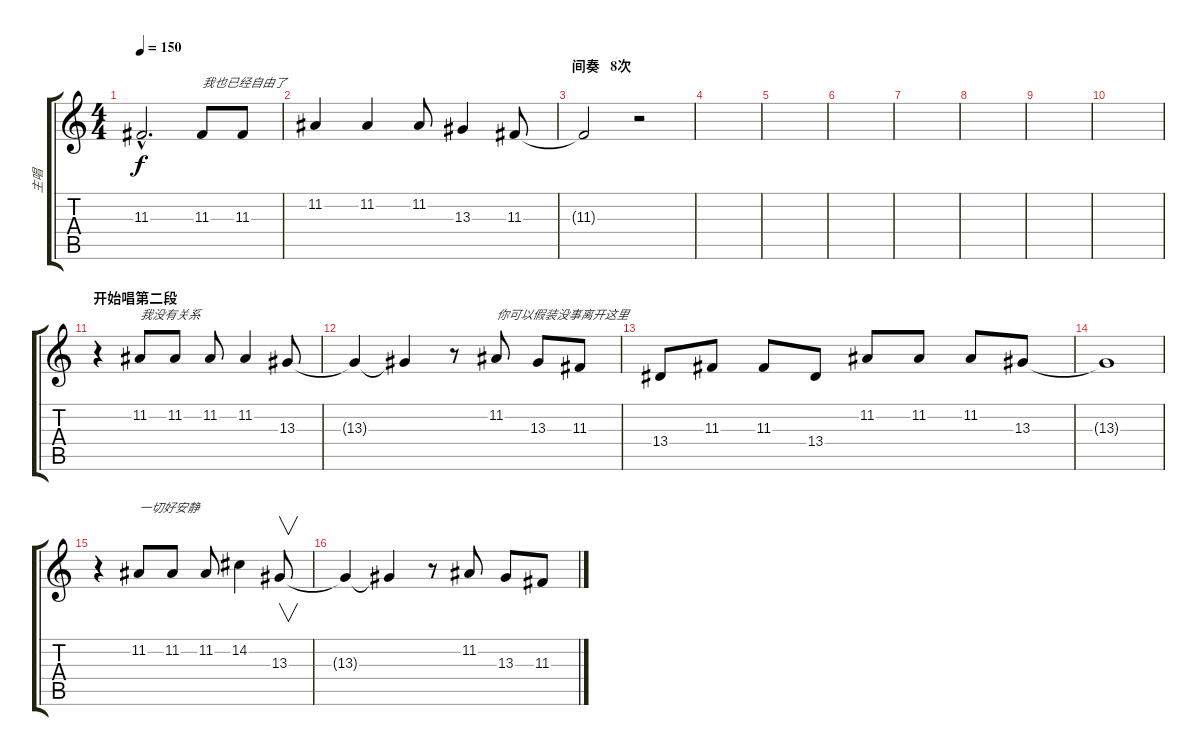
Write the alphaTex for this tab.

\track ("主唱" "主唱") {instrument accordion}
\staff {score tabs}
\tuning (E4 B3 G3 D3 A2 E2) {hide}
\ts (4 4)
\tempo 150
\clef g2
\ks c
11.3{hac t}.2{d dy f} 11.3.8{txt "我也已经自由了"} 11.3.8 |
11.2.4 11.2.4 11.2.8 13.3.4 11.3.8 |
\section ("" "间奏   8次")
11.3{t}.2 r.2 |
|
|
|
|
|
|
|
\section ("" "开始唱第二段")
r.4 11.2.8{txt "我没有关系"} 11.2.8 11.2.8 11.2.4 13.3.8 |
13.3{t}.4 13.3{t}.4 r.8 11.2.8{txt "你可以假装没事离开这里"} 13.3.8 11.3.8 |
13.4.8 11.3.8 11.3.8 13.4.8 11.2.8 11.2.8 11.2.8 13.3.8 |
13.3{t}.1 |
r.4 11.2.8{txt "一切好安静"} 11.2.8 11.2.8 14.2.4 13.3.8{v} |
13.3{t}.4 13.3{t}.4 r.8 11.2.8 13.3.8 11.3.8
